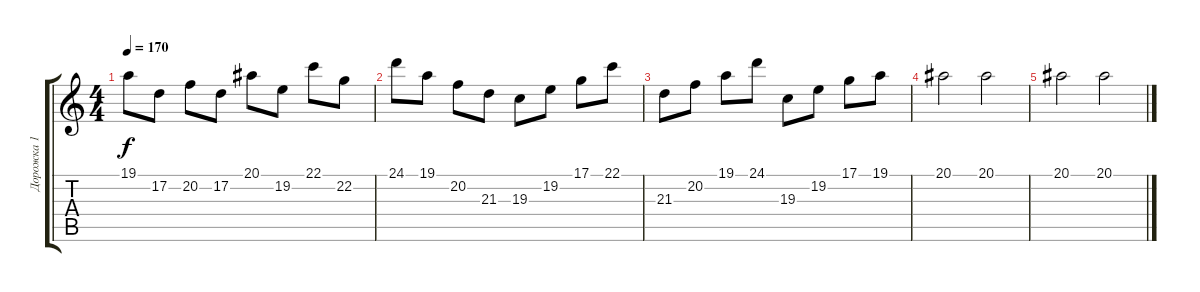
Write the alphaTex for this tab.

\track ("Дорожка 1" "Дорожка 1") {instrument pizzicatostrings}
\staff {score tabs}
\tuning (D4 A3 F3 C3 G2 D2) {hide}
\ts (4 4)
\tempo 170
\clef g2
\ks c
19.1.8{dy f} 17.2.8 20.2.8 17.2.8 20.1.8 19.2.8 22.1.8 22.2.8 |
24.1.8 19.1.8 20.2.8 21.3.8 19.3.8 19.2.8 17.1.8 22.1.8 |
21.3.8 20.2.8 19.1.8 24.1.8 19.3.8 19.2.8 17.1.8 19.1.8 |
20.1.2 20.1.2 |
20.1.2 20.1.2
